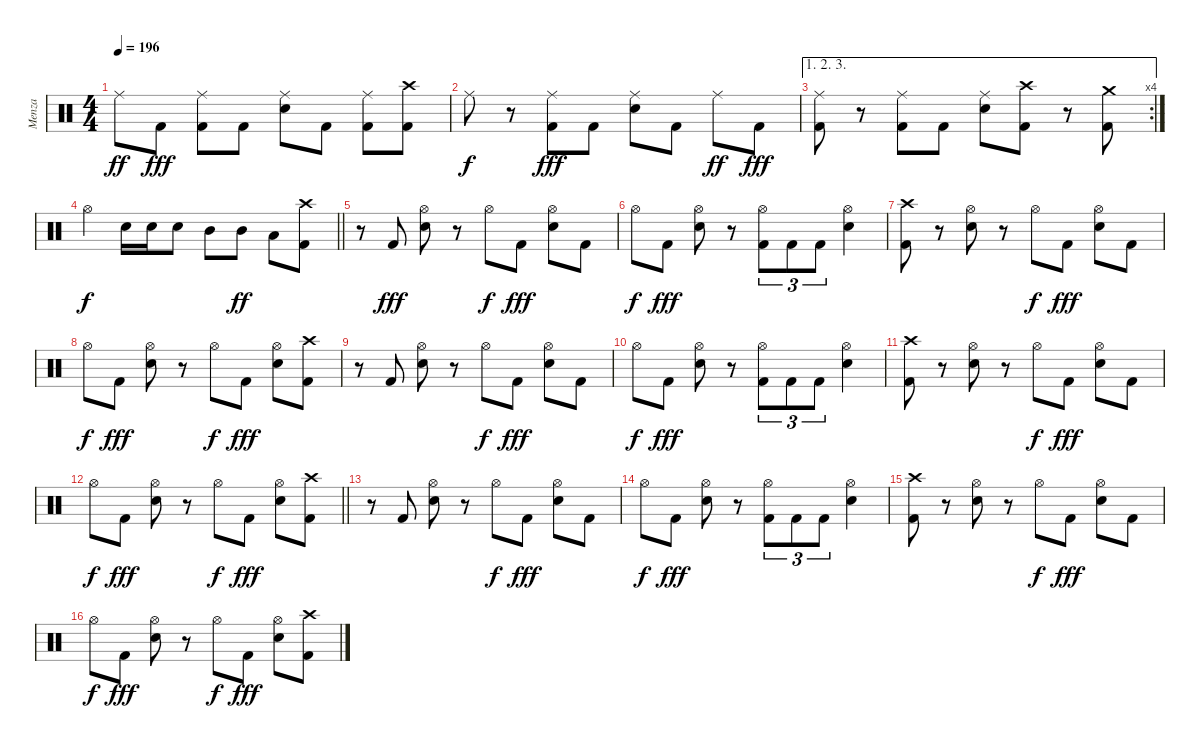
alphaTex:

\track ("Menza" "Menza") {instrument percussion}
\staff {score}
\articulation defaults
\ts (4 4)
\tempo 196
\clef neutral
\ks c "Ride (middle)".8{dy ff} "Kick (hit) 2".8{dy fff}
("Ride (middle)" "Kick (hit) 2").8 "Kick (hit) 2".8 ("Ride (middle)" "Snare (hit) 2").8 "Kick (hit) 2".8 ("Ride (middle)" "Kick (hit) 2").8 ("Crash high (hit)" "Kick (hit) 2").8 |
"Ride (middle)".8{dy f} r.8 ("Ride (middle)" "Kick (hit) 2").8{dy fff} "Kick (hit) 2".8 ("Ride (middle)" "Snare (hit) 2").8 "Kick (hit) 2".8 "Ride (middle)".8{dy ff} "Kick (hit) 2".8{dy fff} |
\ae (1 2 3)
\rc 4
("Ride (middle)" "Kick (hit) 2").8 r.8 ("Ride (middle)" "Kick (hit) 2").8 "Kick (hit) 2".8 ("Ride (middle)" "Snare (hit) 2").8 ("Crash high (hit)" "Kick (hit) 2").8 r.8 ("Crash medium (hit)" "Kick (hit) 2").8 |
\barLineRight lightlight "Hi-Hat (open)".4{dy f} "Snare (hit) 2".16 "Snare (hit) 2".16 "Snare (hit) 2".8 "Mid Tom (hit)".8 "Mid Tom (hit)".8{dy ff} "Low Tom (hit)".8
("Crash high (hit)" "Kick (hit) 2").8 |
r.8 "Kick (hit) 2".8{dy fff} ("Hi-Hat (open)" "Snare (hit) 2").8 r.8 "Hi-Hat (open)".8{dy f} "Kick (hit) 2".8{dy fff} ("Hi-Hat (open)" "Snare (hit) 2").8 "Kick (hit) 2".8 |
"Hi-Hat (open)".8{dy f} "Kick (hit) 2".8{dy fff} ("Hi-Hat (open)" "Snare (hit) 2").8 r.8 ("Hi-Hat (open)" "Kick (hit) 2").8{tu (3 2)} "Kick (hit) 2".8{tu (3 2)} "Kick (hit) 2".8{tu (3 2)} ("Hi-Hat (open)" "Snare (hit) 2").4 |
("Crash high (hit)" "Kick (hit) 2").8 r.8 ("Hi-Hat (open)" "Snare (hit) 2").8 r.8 "Hi-Hat (open)".8{dy f} "Kick (hit) 2".8{dy fff} ("Hi-Hat (open)" "Snare (hit) 2").8 "Kick (hit) 2".8 |
"Hi-Hat (open)".8{dy f} "Kick (hit) 2".8{dy fff} ("Hi-Hat (open)" "Snare (hit) 2").8 r.8 "Hi-Hat (open)".8{dy f} "Kick (hit) 2".8{dy fff} ("Hi-Hat (open)" "Snare (hit) 2").8 ("Crash high (hit)" "Kick (hit) 2").8 |
r.8 "Kick (hit) 2".8 ("Hi-Hat (open)" "Snare (hit) 2").8 r.8 "Hi-Hat (open)".8{dy f} "Kick (hit) 2".8{dy fff} ("Hi-Hat (open)" "Snare (hit) 2").8 "Kick (hit) 2".8 |
"Hi-Hat (open)".8{dy f} "Kick (hit) 2".8{dy fff} ("Hi-Hat (open)" "Snare (hit) 2").8 r.8 ("Hi-Hat (open)" "Kick (hit) 2").8{tu (3 2)} "Kick (hit) 2".8{tu (3 2)} "Kick (hit) 2".8{tu (3 2)} ("Hi-Hat (open)" "Snare (hit) 2").4 |
("Crash high (hit)" "Kick (hit) 2").8 r.8 ("Hi-Hat (open)" "Snare (hit) 2").8 r.8 "Hi-Hat (open)".8{dy f} "Kick (hit) 2".8{dy fff} ("Hi-Hat (open)" "Snare (hit) 2").8 "Kick (hit) 2".8 |
\barLineRight lightlight "Hi-Hat (open)".8{dy f} "Kick (hit) 2".8{dy fff}
("Hi-Hat (open)" "Snare (hit) 2").8 r.8 "Hi-Hat (open)".8{dy f} "Kick (hit) 2".8{dy fff} ("Hi-Hat (open)" "Snare (hit) 2").8 ("Crash high (hit)" "Kick (hit) 2").8 |
r.8 "Kick (hit) 2".8 ("Hi-Hat (open)" "Snare (hit) 2").8 r.8 "Hi-Hat (open)".8{dy f} "Kick (hit) 2".8{dy fff} ("Hi-Hat (open)" "Snare (hit) 2").8 "Kick (hit) 2".8 |
"Hi-Hat (open)".8{dy f} "Kick (hit) 2".8{dy fff} ("Hi-Hat (open)" "Snare (hit) 2").8 r.8 ("Hi-Hat (open)" "Kick (hit) 2").8{tu (3 2)} "Kick (hit) 2".8{tu (3 2)} "Kick (hit) 2".8{tu (3 2)} ("Hi-Hat (open)" "Snare (hit) 2").4 |
("Crash high (hit)" "Kick (hit) 2").8 r.8 ("Hi-Hat (open)" "Snare (hit) 2").8 r.8 "Hi-Hat (open)".8{dy f} "Kick (hit) 2".8{dy fff} ("Hi-Hat (open)" "Snare (hit) 2").8 "Kick (hit) 2".8 |
"Hi-Hat (open)".8{dy f} "Kick (hit) 2".8{dy fff} ("Hi-Hat (open)" "Snare (hit) 2").8 r.8 "Hi-Hat (open)".8{dy f} "Kick (hit) 2".8{dy fff} ("Hi-Hat (open)" "Snare (hit) 2").8 ("Crash high (hit)" "Kick (hit) 2").8
